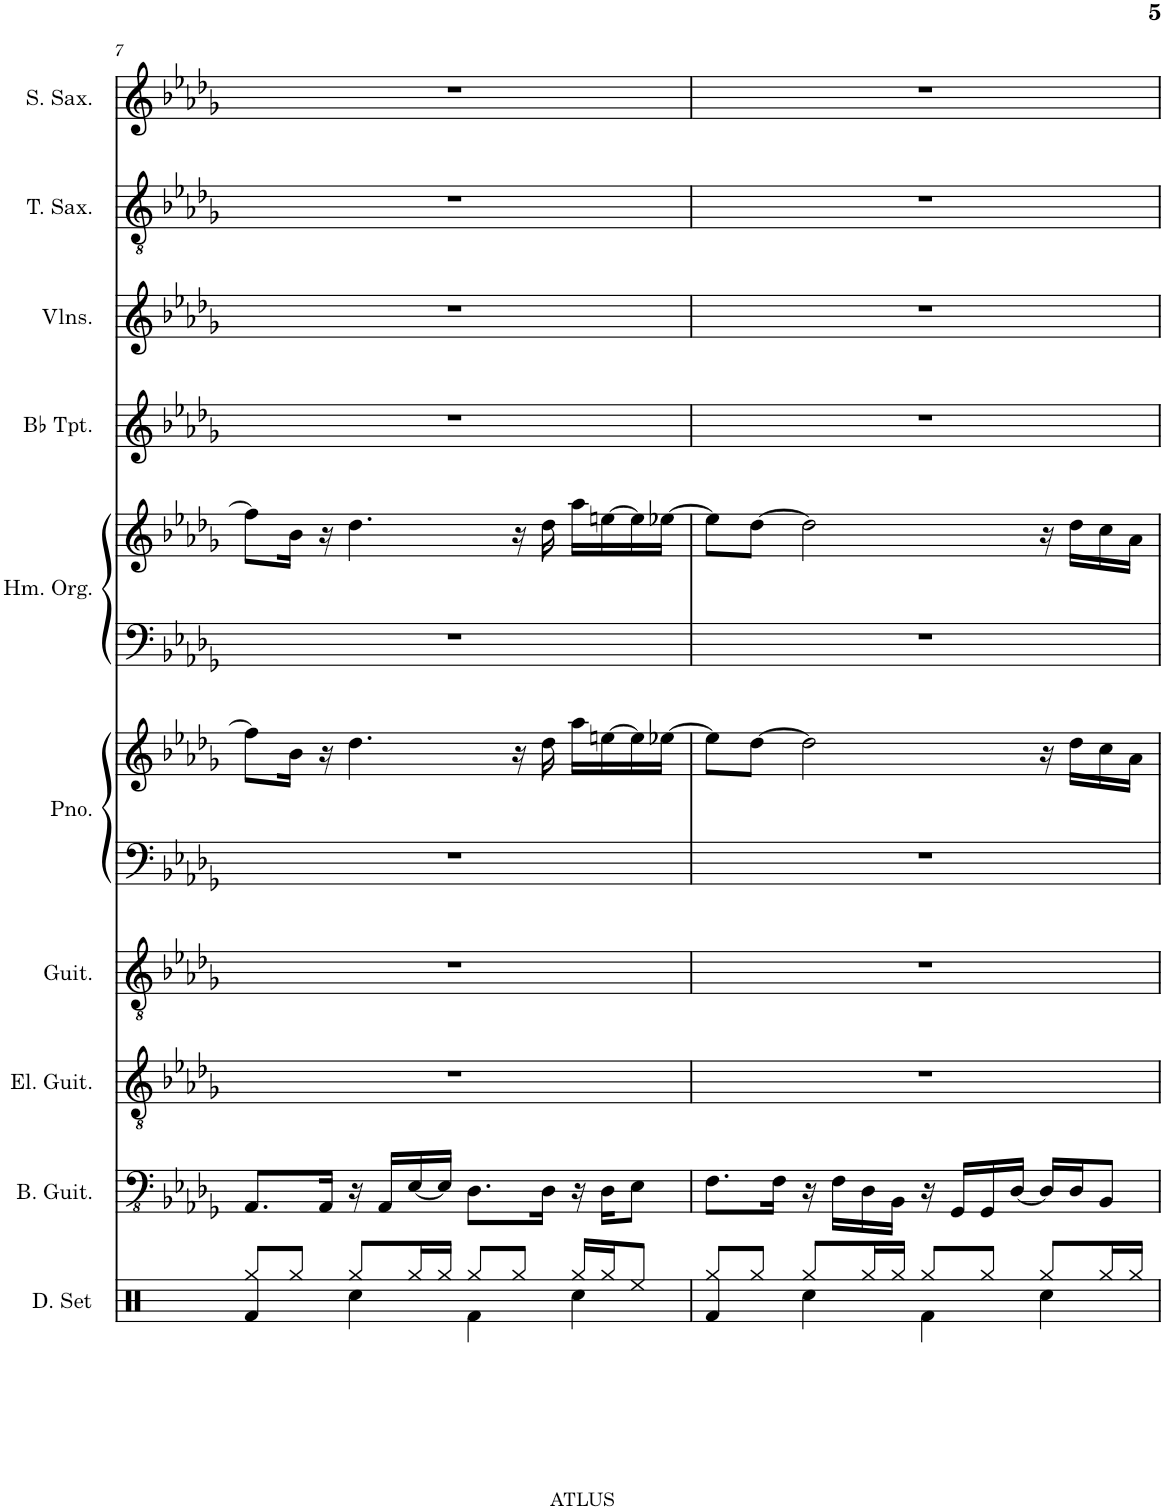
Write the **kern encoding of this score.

**kern	**kern	**kern	**kern	**kern	**kern	**kern	**kern	**kern	**kern	**kern	**kern
*part10	*part9	*part8	*part7	*part6	*part6	*part5	*part5	*part4	*part3	*part2	*part1
*staff12	*staff11	*staff10	*staff9	*staff8	*staff7	*staff6	*staff5	*staff4	*staff3	*staff2	*staff1
*I"Drumset	*I"Bass Guitar	*I"Electric Guitar	*I"Acoustic Guitar	*I"Piano	*	*I"Hammond Organ	*	*I"Bb Trumpet	*I"Violins	*I"Tenor Saxophone	*I"Soprano Saxophone
*I'D. Set	*I'B. Guit.	*I'El. Guit.	*I'Guit.	*I'Pno.	*	*I'Hm. Org.	*	*I'Bb Tpt.	*I'Vlns.	*I'T. Sax.	*I'S. Sax.
!!LO:PB:g=z
*clefX	*clefFv4	*clefGv2	*clefGv2	*clefF4	*clefG2	*clefF4	*clefG2	*clefG2	*clefG2	*clefGv2	*clefG2
*	*	*	*	*	*	*	*	*ITrd1c2	*	*ITrd8c14	*ITrd1c2
*k[]	*k[b-e-a-d-g-]	*k[b-e-a-d-g-]	*k[b-e-a-d-g-]	*k[b-e-a-d-g-]	*k[b-e-a-d-g-]	*k[b-e-a-d-g-]	*k[b-e-a-d-g-]	*k[b-e-a-d-g-]	*k[b-e-a-d-g-]	*k[b-e-a-d-g-]	*k[b-e-a-d-g-]
*M4/4	*M4/4	*M4/4	*M4/4	*M4/4	*M4/4	*M4/4	*M4/4	*M4/4	*M4/4	*M4/4	*M4/4
=7	=7	=7	=7	=7	=7	=7	=7	=7	=7	=7	=7
*^	*	*	*	*	*	*	*	*	*	*	*
4Rf/	8Rgg/L	8.AAA-/L	1r	1r	1r	8ff\L]	1r	8ff\L]	1r	1r	1r	1r
.	8Rgg/J	.	.	.	.	16b-\Jk	.	16b-\Jk	.	.	.	.
.	.	16AAA-/Jk	.	.	.	16r	.	16r	.	.	.	.
8Rgg/L	4Rcc\	16r	.	.	.	4.dd-\	.	4.dd-\	.	.	.	.
.	.	16AAA-/LL	.	.	.	.	.	.	.	.	.	.
16Rgg/L	.	[16EE-/	.	.	.	.	.	.	.	.	.	.
16Rgg/JJ	.	16EE-/JJ]	.	.	.	.	.	.	.	.	.	.
8Rgg/L	4Rf\	8.DD-\L	.	.	.	.	.	.	.	.	.	.
8Rgg/J	.	.	.	.	.	16r	.	16r	.	.	.	.
.	.	16DD-\Jk	.	.	.	16dd-\	.	16dd-\	.	.	.	.
16Rgg/LL	4Rcc\	16r	.	.	.	16aa-\LL	.	16aa-\LL	.	.	.	.
16Rgg/J	.	16DD-\KL	.	.	.	[16een\	.	[16een\	.	.	.	.
8Ree/J	.	8EE-\J	.	.	.	16ee\]	.	16ee\]	.	.	.	.
.	.	.	.	.	.	[16ee-X\JJ	.	[16ee-X\JJ	.	.	.	.
=8	=8	=8	=8	=8	=8	=8	=8	=8	=8	=8	=8	=8
4Rf/	8Rgg/L	8.FF\L	1r	1r	1r	8ee-\L]	1r	8ee-\L]	1r	1r	1r	1r
.	8Rgg/J	.	.	.	.	[8dd-\J	.	[8dd-\J	.	.	.	.
.	.	16FF\Jk	.	.	.	.	.	.	.	.	.	.
8Rgg/L	4Rcc\	16r	.	.	.	2dd-\]	.	2dd-\]	.	.	.	.
.	.	16FF\LL	.	.	.	.	.	.	.	.	.	.
16Rgg/L	.	16DD-\	.	.	.	.	.	.	.	.	.	.
16Rgg/JJ	.	16BBB-\JJ	.	.	.	.	.	.	.	.	.	.
8Rgg/L	4Rf\	16r	.	.	.	.	.	.	.	.	.	.
.	.	16GGG-/LL	.	.	.	.	.	.	.	.	.	.
8Rgg/J	.	16GGG-/	.	.	.	.	.	.	.	.	.	.
.	.	[16DD-/JJ	.	.	.	.	.	.	.	.	.	.
8Rgg/L	4Rcc\	16DD-/LL]	.	.	.	16r	.	16r	.	.	.	.
.	.	16DD-/J	.	.	.	16dd-\LL	.	16dd-\LL	.	.	.	.
16Rgg/L	.	8BBB-/J	.	.	.	16cc\	.	16cc\	.	.	.	.
16Rgg/JJ	.	.	.	.	.	16a-\JJ	.	16a-\JJ	.	.	.	.
*v	*v	*	*	*	*	*	*	*	*	*	*	*
=	=	=	=	=	=	=	=	=	=	=	=
*-	*-	*-	*-	*-	*-	*-	*-	*-	*-	*-	*-
